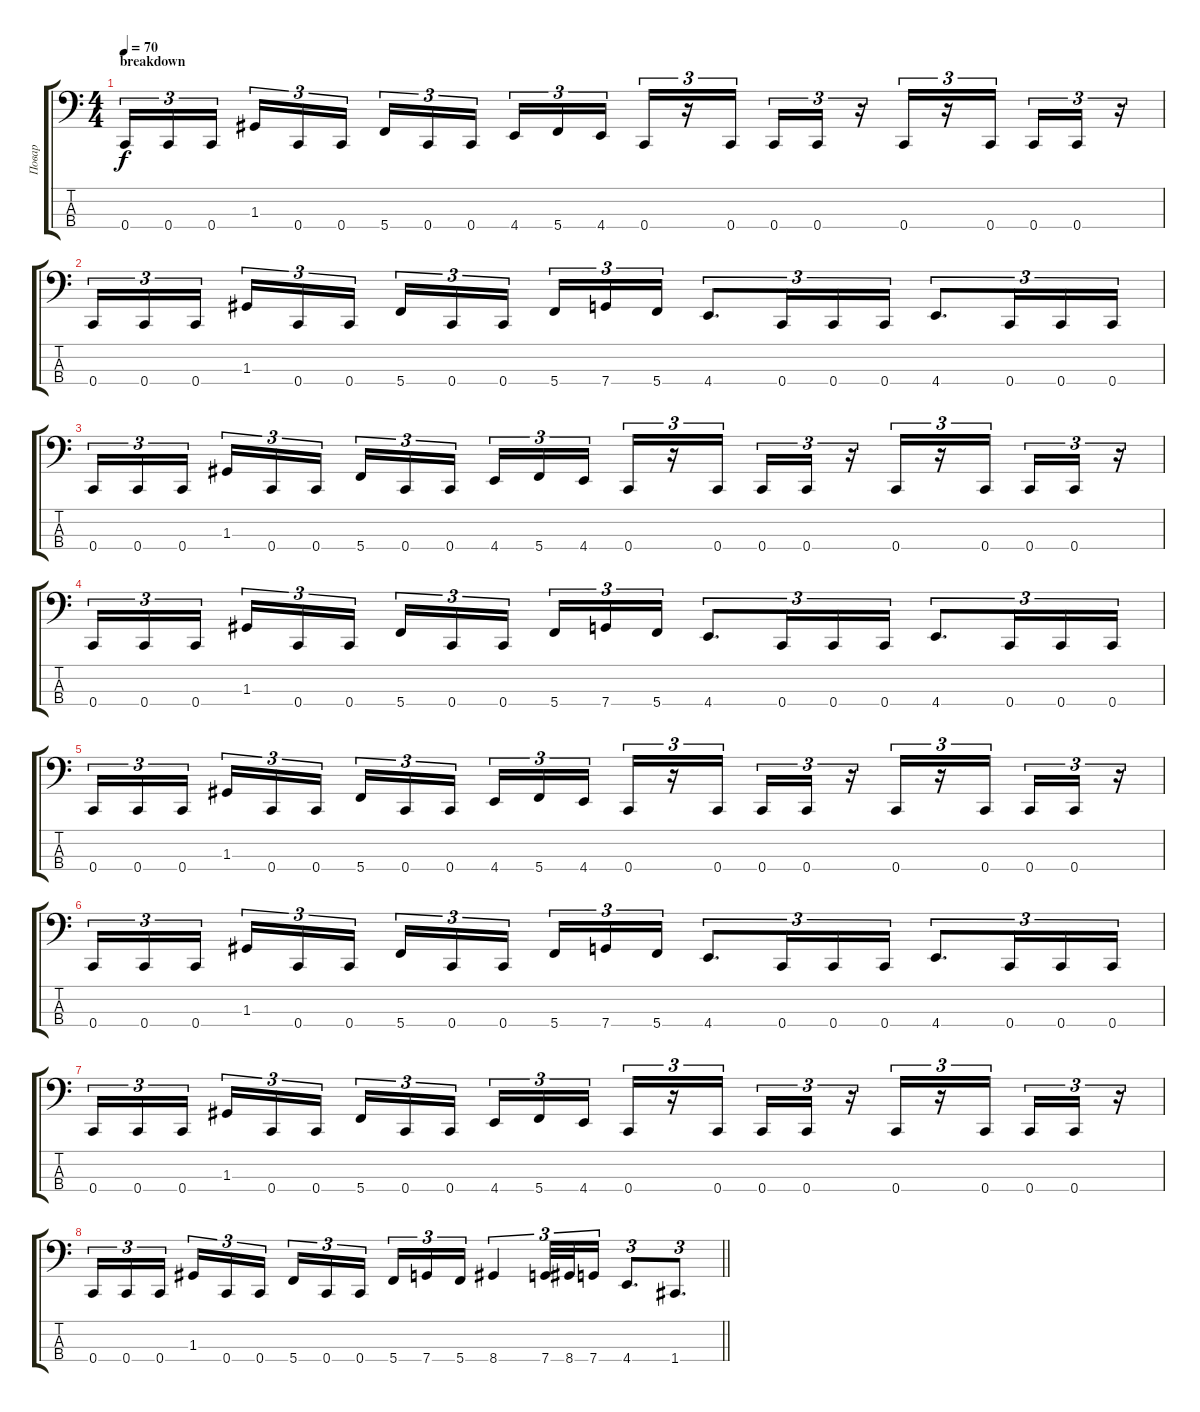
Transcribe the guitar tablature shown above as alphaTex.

\track ("Повар" "Повар") {instrument electricbasspick}
\staff {score tabs}
\tuning (F2 C2 G1 C1) {hide}
\ts (4 4)
\section ("" "breakdown")
\tempo 70
\clef f4
\ks c
0.4.16{tu (3 2) dy f} 0.4.16{tu (3 2)} 0.4.16{tu (3 2) beam splitsecondary} 1.3.16{tu (3 2)} 0.4.16{tu (3 2)} 0.4.16{tu (3 2)} 5.4.16{tu (3 2)} 0.4.16{tu (3 2)} 0.4.16{tu (3 2) beam splitsecondary} 4.4.16{tu (3 2)} 5.4.16{tu (3 2)} 4.4.16{tu (3 2)} 0.4.16{tu (3 2)} r.16{tu (3 2)} 0.4.16{tu (3 2) beam splitsecondary} 0.4.16{tu (3 2)} 0.4.16{tu (3 2)} r.16{tu (3 2)} 0.4.16{tu (3 2)} r.16{tu (3 2)} 0.4.16{tu (3 2) beam splitsecondary} 0.4.16{tu (3 2)} 0.4.16{tu (3 2)} r.16{tu (3 2)} |
0.4.16{tu (3 2)} 0.4.16{tu (3 2)} 0.4.16{tu (3 2) beam splitsecondary} 1.3.16{tu (3 2)} 0.4.16{tu (3 2)} 0.4.16{tu (3 2)} 5.4.16{tu (3 2)} 0.4.16{tu (3 2)} 0.4.16{tu (3 2) beam splitsecondary} 5.4.16{tu (3 2)} 7.4.16{tu (3 2)} 5.4.16{tu (3 2)} 4.4.8{d tu (3 2)} 0.4.16{tu (3 2)} 0.4.16{tu (3 2)} 0.4.16{tu (3 2)} 4.4.8{d tu (3 2)} 0.4.16{tu (3 2)} 0.4.16{tu (3 2)} 0.4.16{tu (3 2)} |
0.4.16{tu (3 2)} 0.4.16{tu (3 2)} 0.4.16{tu (3 2) beam splitsecondary} 1.3.16{tu (3 2)} 0.4.16{tu (3 2)} 0.4.16{tu (3 2)} 5.4.16{tu (3 2)} 0.4.16{tu (3 2)} 0.4.16{tu (3 2) beam splitsecondary} 4.4.16{tu (3 2)} 5.4.16{tu (3 2)} 4.4.16{tu (3 2)} 0.4.16{tu (3 2)} r.16{tu (3 2)} 0.4.16{tu (3 2) beam splitsecondary} 0.4.16{tu (3 2)} 0.4.16{tu (3 2)} r.16{tu (3 2)} 0.4.16{tu (3 2)} r.16{tu (3 2)} 0.4.16{tu (3 2) beam splitsecondary} 0.4.16{tu (3 2)} 0.4.16{tu (3 2)} r.16{tu (3 2)} |
0.4.16{tu (3 2)} 0.4.16{tu (3 2)} 0.4.16{tu (3 2) beam splitsecondary} 1.3.16{tu (3 2)} 0.4.16{tu (3 2)} 0.4.16{tu (3 2)} 5.4.16{tu (3 2)} 0.4.16{tu (3 2)} 0.4.16{tu (3 2) beam splitsecondary} 5.4.16{tu (3 2)} 7.4.16{tu (3 2)} 5.4.16{tu (3 2)} 4.4.8{d tu (3 2)} 0.4.16{tu (3 2)} 0.4.16{tu (3 2)} 0.4.16{tu (3 2)} 4.4.8{d tu (3 2)} 0.4.16{tu (3 2)} 0.4.16{tu (3 2)} 0.4.16{tu (3 2)} |
0.4.16{tu (3 2)} 0.4.16{tu (3 2)} 0.4.16{tu (3 2) beam splitsecondary} 1.3.16{tu (3 2)} 0.4.16{tu (3 2)} 0.4.16{tu (3 2)} 5.4.16{tu (3 2)} 0.4.16{tu (3 2)} 0.4.16{tu (3 2) beam splitsecondary} 4.4.16{tu (3 2)} 5.4.16{tu (3 2)} 4.4.16{tu (3 2)} 0.4.16{tu (3 2)} r.16{tu (3 2)} 0.4.16{tu (3 2) beam splitsecondary} 0.4.16{tu (3 2)} 0.4.16{tu (3 2)} r.16{tu (3 2)} 0.4.16{tu (3 2)} r.16{tu (3 2)} 0.4.16{tu (3 2) beam splitsecondary} 0.4.16{tu (3 2)} 0.4.16{tu (3 2)} r.16{tu (3 2)} |
0.4.16{tu (3 2)} 0.4.16{tu (3 2)} 0.4.16{tu (3 2) beam splitsecondary} 1.3.16{tu (3 2)} 0.4.16{tu (3 2)} 0.4.16{tu (3 2)} 5.4.16{tu (3 2)} 0.4.16{tu (3 2)} 0.4.16{tu (3 2) beam splitsecondary} 5.4.16{tu (3 2)} 7.4.16{tu (3 2)} 5.4.16{tu (3 2)} 4.4.8{d tu (3 2)} 0.4.16{tu (3 2)} 0.4.16{tu (3 2)} 0.4.16{tu (3 2)} 4.4.8{d tu (3 2)} 0.4.16{tu (3 2)} 0.4.16{tu (3 2)} 0.4.16{tu (3 2)} |
0.4.16{tu (3 2)} 0.4.16{tu (3 2)} 0.4.16{tu (3 2) beam splitsecondary} 1.3.16{tu (3 2)} 0.4.16{tu (3 2)} 0.4.16{tu (3 2)} 5.4.16{tu (3 2)} 0.4.16{tu (3 2)} 0.4.16{tu (3 2) beam splitsecondary} 4.4.16{tu (3 2)} 5.4.16{tu (3 2)} 4.4.16{tu (3 2)} 0.4.16{tu (3 2)} r.16{tu (3 2)} 0.4.16{tu (3 2) beam splitsecondary} 0.4.16{tu (3 2)} 0.4.16{tu (3 2)} r.16{tu (3 2)} 0.4.16{tu (3 2)} r.16{tu (3 2)} 0.4.16{tu (3 2) beam splitsecondary} 0.4.16{tu (3 2)} 0.4.16{tu (3 2)} r.16{tu (3 2)} |
\barLineRight lightlight
0.4.16{tu (3 2)} 0.4.16{tu (3 2)} 0.4.16{tu (3 2) beam splitsecondary} 1.3.16{tu (3 2)} 0.4.16{tu (3 2)} 0.4.16{tu (3 2)} 5.4.16{tu (3 2)} 0.4.16{tu (3 2)} 0.4.16{tu (3 2) beam splitsecondary} 5.4.16{tu (3 2)} 7.4.16{tu (3 2)} 5.4.16{tu (3 2)} 8.4.4{tu (3 2)} 7.4.32{tu (3 2)} 8.4.32{tu (3 2)} 7.4.16{tu (3 2)} 4.4.8{d tu (3 2)} 1.4.8{d tu (3 2)}
